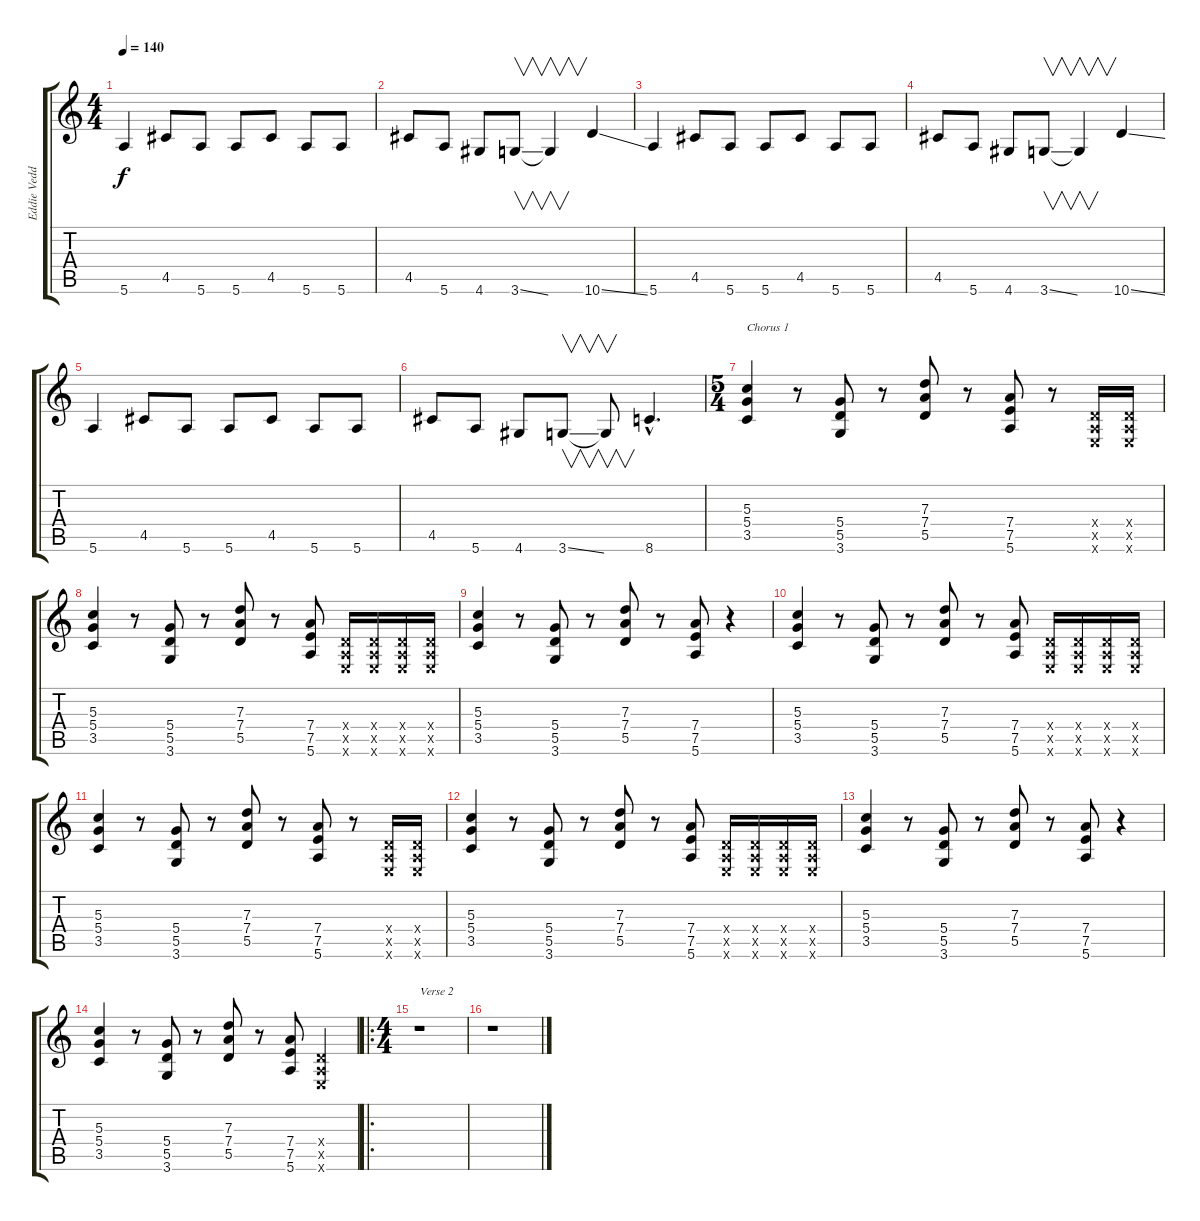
\track ("Eddie Vedder" "Eddie Vedd") {instrument distortionguitar}
\staff {score tabs}
\tuning (E4 B3 G3 D3 A2 E2) {hide}
\ts (4 4)
\tempo 140
\clef g2
\ks c
5.6.4{dy f} 4.5.8 5.6.8 5.6.8 4.5.8 5.6.8 5.6.8 |
4.5.8 5.6.8 4.6.8 3.6{ss}.8{v} 3.6{t}.4{v} 10.6{ss}.4 |
5.6.4 4.5.8 5.6.8 5.6.8 4.5.8 5.6.8 5.6.8 |
4.5.8 5.6.8 4.6.8 3.6{ss}.8{v} 3.6{t}.4{v} 10.6{ss}.4 |
5.6.4 4.5.8 5.6.8 5.6.8 4.5.8 5.6.8 5.6.8 |
4.5.8 5.6.8 4.6.8 3.6{ss}.8{v} 3.6{t}.8{v} 8.6{hac}.4{d} |
\ts (5 4)
(5.3 5.4 3.5).4{txt "Chorus 1"} r.8 (5.4 5.5 3.6).8 r.8 (7.3 7.4 5.5).8 r.8 (7.4 7.5 5.6).8 r.8 (0.4{x} 0.5{x} 0.6{x}).16 (0.4{x} 0.5{x} 0.6{x}).16 |
(5.3 5.4 3.5).4 r.8 (5.4 5.5 3.6).8 r.8 (7.3 7.4 5.5).8 r.8 (7.4 7.5 5.6).8 (0.4{x} 0.5{x} 0.6{x}).16 (0.4{x} 0.5{x} 0.6{x}).16 (0.4{x} 0.5{x} 0.6{x}).16 (0.4{x} 0.5{x} 0.6{x}).16 |
(5.3 5.4 3.5).4 r.8 (5.4 5.5 3.6).8 r.8 (7.3 7.4 5.5).8 r.8 (7.4 7.5 5.6).8 r.4 |
(5.3 5.4 3.5).4 r.8 (5.4 5.5 3.6).8 r.8 (7.3 7.4 5.5).8 r.8 (7.4 7.5 5.6).8 (0.4{x} 0.5{x} 0.6{x}).16 (0.4{x} 0.5{x} 0.6{x}).16 (0.4{x} 0.5{x} 0.6{x}).16 (0.4{x} 0.5{x} 0.6{x}).16 |
(5.3 5.4 3.5).4 r.8 (5.4 5.5 3.6).8 r.8 (7.3 7.4 5.5).8 r.8 (7.4 7.5 5.6).8 r.8 (0.4{x} 0.5{x} 0.6{x}).16 (0.4{x} 0.5{x} 0.6{x}).16 |
(5.3 5.4 3.5).4 r.8 (5.4 5.5 3.6).8 r.8 (7.3 7.4 5.5).8 r.8 (7.4 7.5 5.6).8 (0.4{x} 0.5{x} 0.6{x}).16 (0.4{x} 0.5{x} 0.6{x}).16 (0.4{x} 0.5{x} 0.6{x}).16 (0.4{x} 0.5{x} 0.6{x}).16 |
(5.3 5.4 3.5).4 r.8 (5.4 5.5 3.6).8 r.8 (7.3 7.4 5.5).8 r.8 (7.4 7.5 5.6).8 r.4 |
(5.3 5.4 3.5).4 r.8 (5.4 5.5 3.6).8 r.8 (7.3 7.4 5.5).8 r.8 (7.4 7.5 5.6).8 (0.4{x} 0.5{x} 0.6{x}).4 |
\ro
\ts (4 4)
r.1{txt "Verse 2"} |
r.1
